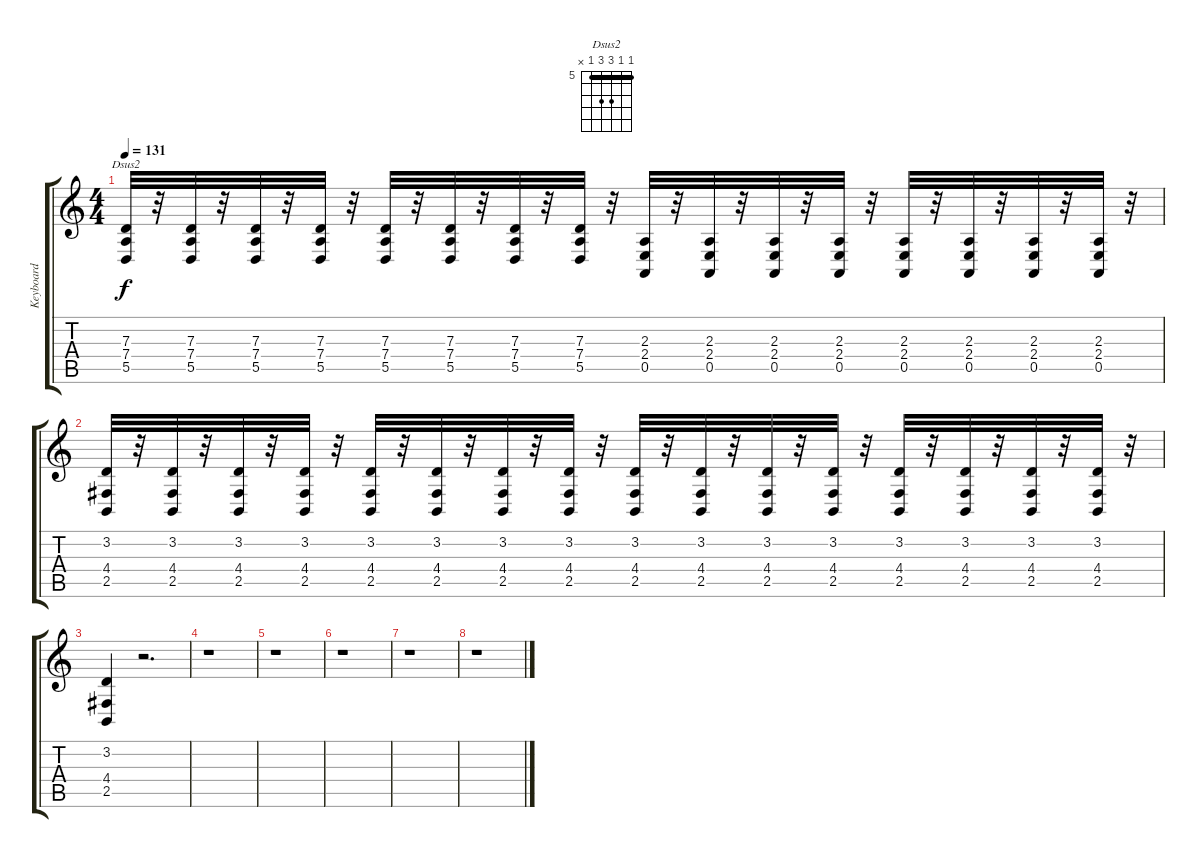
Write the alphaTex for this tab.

\track ("Keyboard" "Keyboard") {instrument lead2sawtooth}
\staff {score tabs}
\tuning (E4 B3 G3 D3 A2 E2) {hide}
\chord ("Dsus2" 5 5 7 7 5 x) {firstfret 5 barre 5}
\ts (4 4)
\tempo 131
\clef g2
\ks c
(7.3 7.4 5.5).32{ch "Dsus2" dy f balance 0} r.32 (7.3 7.4 5.5).32 r.32 (7.3 7.4 5.5).32 r.32 (7.3 7.4 5.5).32 r.32 (7.3 7.4 5.5).32 r.32 (7.3 7.4 5.5).32 r.32 (7.3 7.4 5.5).32 r.32 (7.3 7.4 5.5).32 r.32 (2.3 2.4 0.5).32 r.32 (2.3 2.4 0.5).32 r.32 (2.3 2.4 0.5).32 r.32 (2.3 2.4 0.5).32 r.32 (2.3 2.4 0.5).32 r.32 (2.3 2.4 0.5).32 r.32 (2.3 2.4 0.5).32 r.32 (2.3 2.4 0.5).32 r.32 |
(3.2 4.4 2.5).32{balance 8} r.32 (3.2 4.4 2.5).32 r.32 (3.2 4.4 2.5).32 r.32 (3.2 4.4 2.5).32 r.32 (3.2 4.4 2.5).32 r.32 (3.2 4.4 2.5).32 r.32 (3.2 4.4 2.5).32 r.32 (3.2 4.4 2.5).32 r.32 (3.2 4.4 2.5).32 r.32 (3.2 4.4 2.5).32 r.32 (3.2 4.4 2.5).32 r.32 (3.2 4.4 2.5).32 r.32 (3.2 4.4 2.5).32 r.32 (3.2 4.4 2.5).32 r.32 (3.2 4.4 2.5).32 r.32 (3.2 4.4 2.5).32 r.32 |
(3.2 4.4 2.5).4 r.2{d} |
r.1 |
r.1 |
r.1 |
r.1 |
r.1
